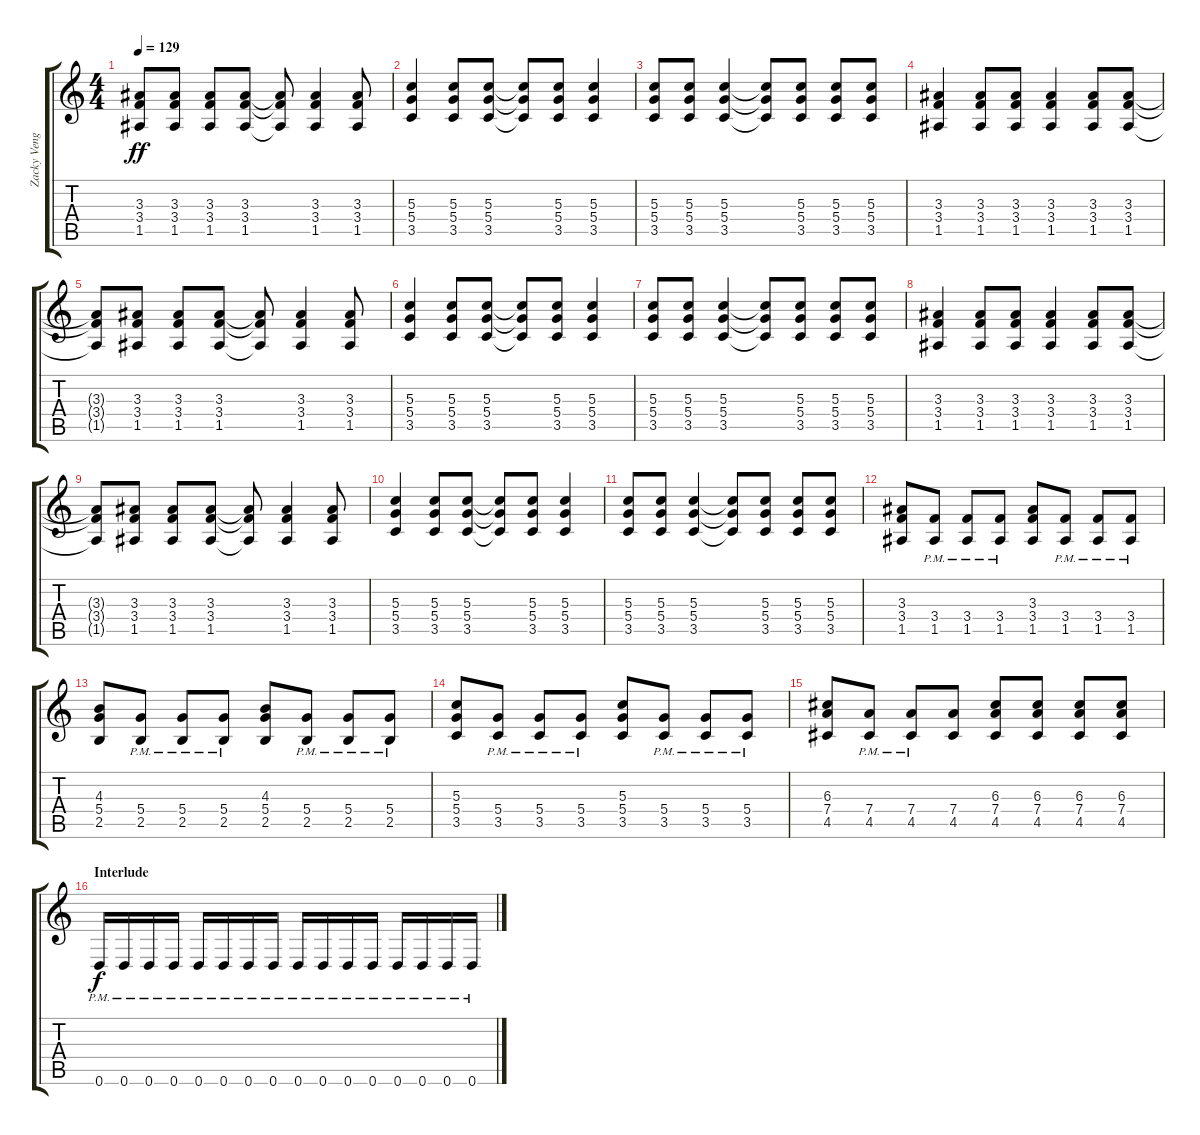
\track ("Zacky Vengeance (Rhythm)" "Zacky Veng") {instrument distortionguitar}
\staff {score tabs}
\tuning (E4 B3 G3 D3 A2 D2) {hide}
\ts (4 4)
\tempo 129
\clef g2
\ks c
(3.3{t} 3.4{t} 1.5{t}).8{dy ff} (3.3 3.4 1.5).8 (3.3 3.4 1.5).8 (3.3 3.4 1.5).8 (3.3{t} 3.4{t} 1.5{t}).8 (3.3 3.4 1.5).4 (3.3 3.4 1.5).8 |
(5.3 5.4 3.5).4 (5.3 5.4 3.5).8 (5.3 5.4 3.5).8 (5.3{t} 5.4{t} 3.5{t}).8 (5.3 5.4 3.5).8 (5.3 5.4 3.5).4 |
(5.3 5.4 3.5).8 (5.3 5.4 3.5).8 (5.3 5.4 3.5).4 (5.3{t} 5.4{t} 3.5{t}).8 (5.3 5.4 3.5).8 (5.3 5.4 3.5).8 (5.3 5.4 3.5).8 |
(3.3 3.4 1.5).4 (3.3 3.4 1.5).8 (3.3 3.4 1.5).8 (3.3 3.4 1.5).4 (3.3 3.4 1.5).8 (3.3 3.4 1.5).8 |
(3.3{t} 3.4{t} 1.5{t}).8 (3.3 3.4 1.5).8 (3.3 3.4 1.5).8 (3.3 3.4 1.5).8 (3.3{t} 3.4{t} 1.5{t}).8 (3.3 3.4 1.5).4 (3.3 3.4 1.5).8 |
(5.3 5.4 3.5).4 (5.3 5.4 3.5).8 (5.3 5.4 3.5).8 (5.3{t} 5.4{t} 3.5{t}).8 (5.3 5.4 3.5).8 (5.3 5.4 3.5).4 |
(5.3 5.4 3.5).8 (5.3 5.4 3.5).8 (5.3 5.4 3.5).4 (5.3{t} 5.4{t} 3.5{t}).8 (5.3 5.4 3.5).8 (5.3 5.4 3.5).8 (5.3 5.4 3.5).8 |
(3.3 3.4 1.5).4 (3.3 3.4 1.5).8 (3.3 3.4 1.5).8 (3.3 3.4 1.5).4 (3.3 3.4 1.5).8 (3.3 3.4 1.5).8 |
(3.3{t} 3.4{t} 1.5{t}).8 (3.3 3.4 1.5).8 (3.3 3.4 1.5).8 (3.3 3.4 1.5).8 (3.3{t} 3.4{t} 1.5{t}).8 (3.3 3.4 1.5).4 (3.3 3.4 1.5).8 |
(5.3 5.4 3.5).4 (5.3 5.4 3.5).8 (5.3 5.4 3.5).8 (5.3{t} 5.4{t} 3.5{t}).8 (5.3 5.4 3.5).8 (5.3 5.4 3.5).4 |
(5.3 5.4 3.5).8 (5.3 5.4 3.5).8 (5.3 5.4 3.5).4 (5.3{t} 5.4{t} 3.5{t}).8 (5.3 5.4 3.5).8 (5.3 5.4 3.5).8 (5.3 5.4 3.5).8 |
(3.3 3.4 1.5).8 (3.4{pm} 1.5{pm}).8 (3.4{pm} 1.5{pm}).8 (3.4{pm} 1.5{pm}).8 (3.3 3.4 1.5).8 (3.4{pm} 1.5{pm}).8 (3.4{pm} 1.5{pm}).8 (3.4{pm} 1.5{pm}).8 |
(4.3 5.4 2.5).8 (5.4{pm} 2.5{pm}).8 (5.4{pm} 2.5{pm}).8 (5.4{pm} 2.5{pm}).8 (4.3 5.4 2.5).8 (5.4{pm} 2.5{pm}).8 (5.4{pm} 2.5{pm}).8 (5.4{pm} 2.5{pm}).8 |
(5.3 5.4 3.5).8 (5.4{pm} 3.5).8 (5.4{pm} 3.5{pm}).8 (5.4{pm} 3.5{pm}).8 (5.3 5.4 3.5).8 (5.4{pm} 3.5{pm}).8 (5.4{pm} 3.5{pm}).8 (5.4{pm} 3.5{pm}).8 |
(6.3 7.4 4.5).8 (7.4{pm} 4.5{pm}).8 (7.4{pm} 4.5{pm}).8 (7.4 4.5).8 (6.3 7.4 4.5).8 (6.3 7.4 4.5).8 (6.3 7.4 4.5).8 (6.3 7.4 4.5).8 |
\section ("" "Interlude")
0.6{pm}.16{dy f} 0.6{pm}.16 0.6{pm}.16 0.6{pm}.16 0.6{pm}.16 0.6{pm}.16 0.6{pm}.16 0.6{pm}.16 0.6{pm}.16 0.6{pm}.16 0.6{pm}.16 0.6{pm}.16 0.6{pm}.16 0.6{pm}.16 0.6{pm}.16 0.6{pm}.16
